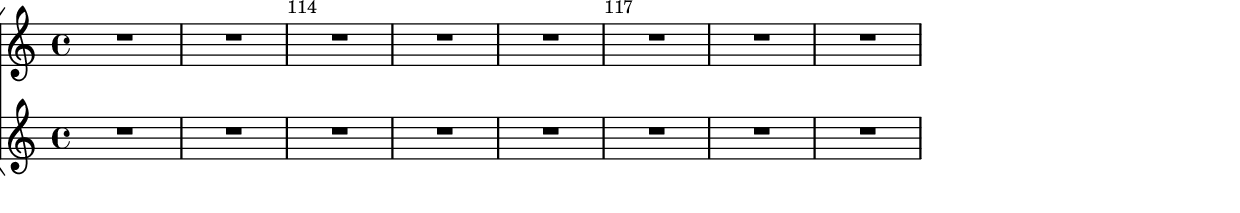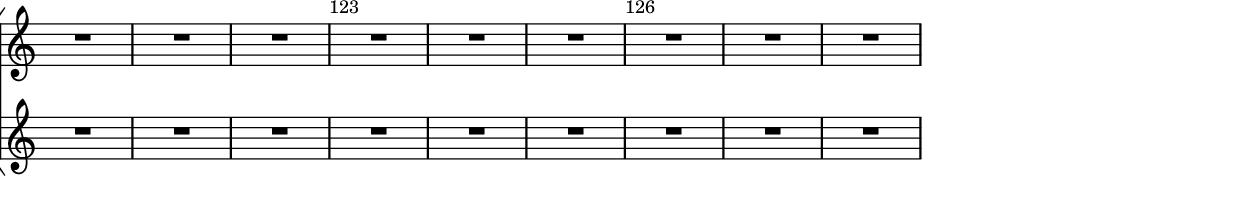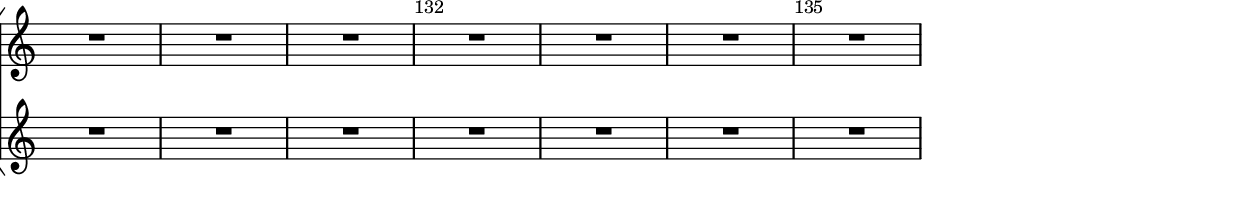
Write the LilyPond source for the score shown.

%% Generated by lilypond-book
%% Options: [exampleindent=10.16\mm,indent=0\mm,line-width=160\mm,paper-height=845.047\pt,paper-width=597.508\pt,papersize='(cons (* 597.508 pt) (* 845.047 pt))]
\include "lilypond-book-preamble.ly"


% ****************************************************************
% Start cut-&-pastable-section
% ****************************************************************

#(ly:set-option 'eps-box-padding 3.000000)



\paper {
  #(set-paper-size '(cons (* 597.508 pt) (* 845.047 pt)))
  indent = 0\mm
  line-width = 160\mm
  % offset the left padding, also add 1mm as lilypond creates cropped
  % images with a little space on the right
  line-width = #(- line-width (* mm  3.000000) (* mm 1))
}

\layout {
  
}




% ****************************************************************
% ly snippet:
% ****************************************************************
\sourcefilename "snippets/consistently-left-aligned-bar-numbers.ly"
\sourcefileline 0
%% DO NOT EDIT this file manually; it was automatically
%% generated from the LilyPond Wiki
%% (https://wiki.lilypond.community).
%%
%% Make any changes in the Wiki itself, or in
%% `Documentation/snippets/new/`, then run
%% `scripts/auxiliar/makelsr.pl`.
%%
%% This file is in the public domain.

\version "2.24.0"

\header {
%% Translation of GIT committish: a8a85e19654e46d725563e6deba44083ef137a2c
  texidocja = "
小節番号が左揃えされている場合、譜のブラケットと重なってしまうかもしれません。@c
このスニペットは、改行後の小節番号のみ右揃えのままにすることでそれを@c
解決しています。
"
  doctitleja = "小節番号を衝突を避けながら左揃えする"

%% Translation of GIT committish: 41a008e75e2fe29536406cdf0d71c32a4606f2b8
  texidocfr = "
L'alignement des numéros de mesure par la gauche peut générer des
problèmes de chevauchement, notamment avec les crochets de regroupement
de portées.

L'exemple ci-dessous offre une solution en alignant par la droite le
numéro de la mesure suivant un saut de ligne.
"

  doctitlefr = "Adaptation de l'alignement des numéros de mesure"

%% Translation of GIT committish: c4a70f7fa0f887cb6950a7d3bceb1fda6281b65a
  texidoces = "
Cuando se alinean los números de compás, pueden aparecer problemas
de superposición con los corchetes de sistema.

Este fragmento de código lo resuelve dejando alineados a la
derecha el primer número de compás después de un salto de línea.
"
  doctitlees = "Números de compás alineados a la izquierda de forma consistente"

%% Translation of GIT committish: 8ffecf6be17c6ec2ff87cf31873121a8cce29b09
  texidocca = "
Quan s'alinien els números de compàs, poden aparèixer problemes de
superposició amb les claus de sistema.  Aquest fragment de codi ho
resoleu deixant alineats a la dreta els números de compàs després
d'un salt de línia.

"
  doctitleca = "Números de compàs alineats a l'esquerra de forma consistent"


  categories = "Rhythms, Scheme"

  texidoc = "
When left-aligning bar numbers, overlapping problems may occur with
staff brackets.

The snippet solves this by keeping the first bar number right-aligned
that follows a line break.
"

  doctitle = "Consistently left-aligned bar numbers"
} % begin verbatim


consistentlyLeftAlignedBarNumbers = {
  \override Score.BarNumber.break-visibility = #end-of-line-invisible
  \override Score.BarNumber.self-alignment-X =
    #(lambda (grob)
       (let ((break-dir (ly:item-break-dir grob)))
         (if (= break-dir RIGHT) RIGHT LEFT)))
}

\new ChoirStaff <<
  \new Staff {
    \relative c' {
      \set Score.barNumberVisibility = #(every-nth-bar-number-visible 3)
      \bar ""
      \consistentlyLeftAlignedBarNumbers

      \set Score.currentBarNumber = #112
      \repeat unfold 8 { R1 }
      \break
      \repeat unfold 9 { R1 }
      \break
      \repeat unfold 7 { R1 }
    }
  }
  \new Staff {
    \relative c' {
      \repeat unfold 24 { R1 }
    }
  }
>>



% ****************************************************************
% end ly snippet
% ****************************************************************
